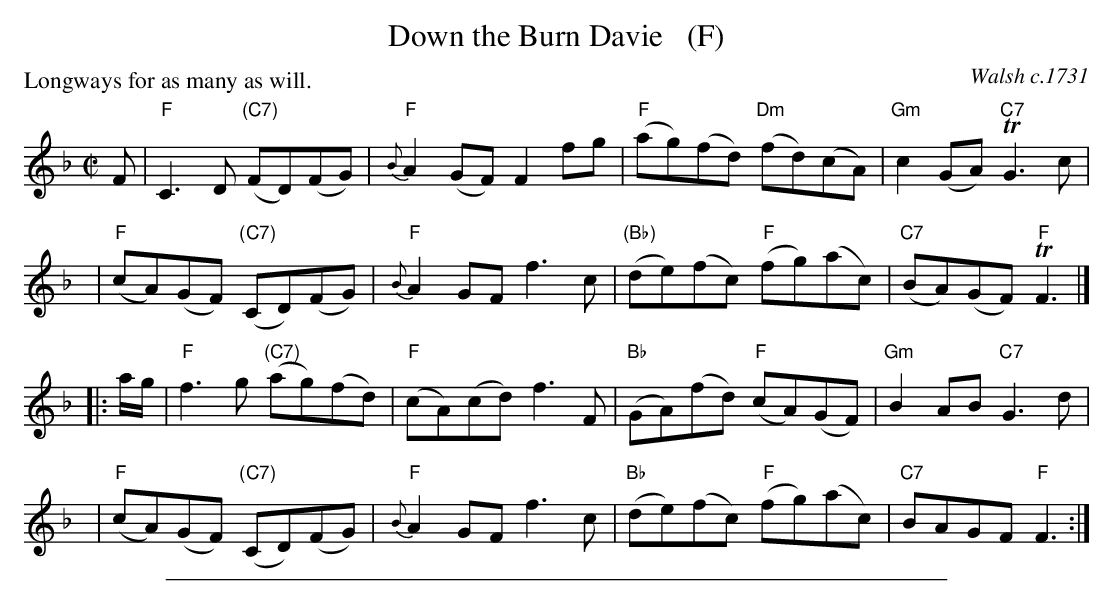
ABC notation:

X:1
T: Down the Burn Davie   (F)
P: Longways for as many as will.
O: Walsh c.1731
M: C|
L: 1/8
K: F
V: 1
F |\
"F"C3D "(C7)"(FD)(FG) | "F"{B}A2(GF) F2fg | "F"(ag)(fd) "Dm"(fd)(cA) | "Gm"c2(GA) "C7"TG3c |
y4 |\
"F"(cA)(GF) "(C7)"(CD)(FG) | "F"{B}A2GF f3c | "(Bb)"(de)(fc) "F"(fg)(ac) | "C7"(BA)(GF) "F"TF3 |]
|: a/g/ |\
"F"f3g "(C7)"(ag)(fd) | "F"(cA)(cd) f3F | "Bb"(GA)(fd) "F"(cA)(GF) | "Gm"B2AB "C7"G3d |
y4 |\
"F"(cA)(GF) "(C7)"(CD)(FG) | "F"{B}A2GF f3c | "Bb"(de)(fc) "F"(fg)(ac) | "C7"BAGF "F"F3 :|
